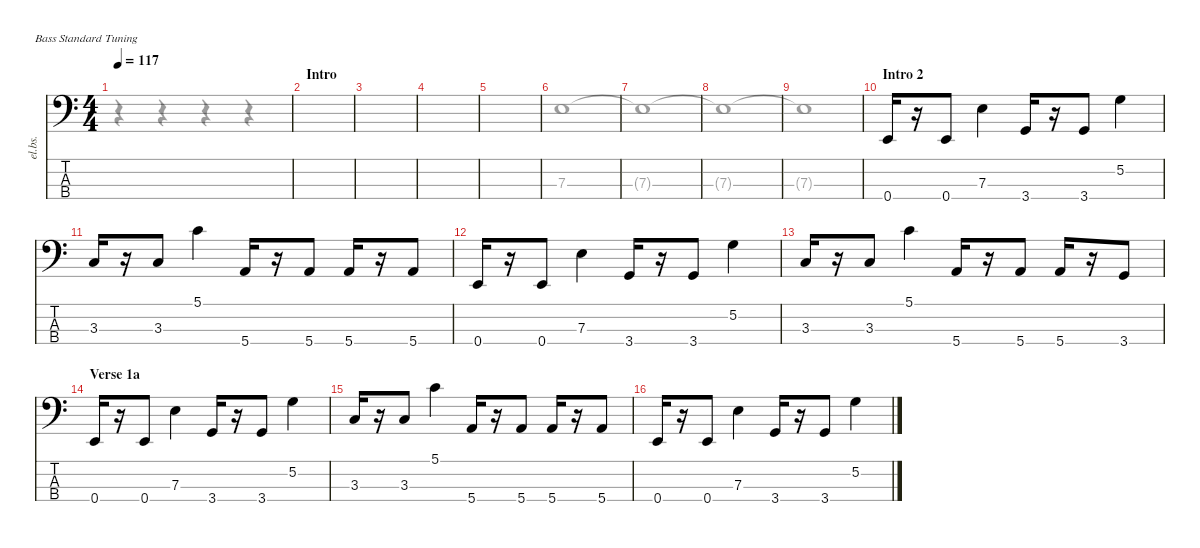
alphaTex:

\defaultSystemsLayout 4
\hideDynamics
\bracketExtendMode nobrackets
\otherSystemsTrackNameOrientation horizontal
\track ("Bass" "el.bs.") {instrument electricbasspick}
\staff {score tabs}
\tuning (G2 D2 A1 E1)
\voice
\ts (4 4)
\beaming (8 2 2 2 2)
\tempo 117
\clef f4
\ks c
|
\section ("" "Intro")
|
|
|
|
|
|
|
|
\section ("" "Intro 2")
0.4.16 r.16 0.4.8 7.3.4 3.4.16 r.16 3.4.8 5.2.4 |
3.3.16 r.16 3.3.8 5.1.4 5.4.16 r.16 5.4.8 5.4.16 r.16 5.4.8 |
0.4.16 r.16 0.4.8 7.3.4 3.4.16 r.16 3.4.8 5.2.4 |
3.3.16 r.16 3.3.8 5.1.4 5.4.16 r.16 5.4.8 5.4.16 r.16 3.4.8 |
\section ("" "Verse 1a")
0.4.16 r.16 0.4.8 7.3.4 3.4.16 r.16 3.4.8 5.2.4 |
3.3.16 r.16 3.3.8 5.1.4 5.4.16 r.16 5.4.8 5.4.16 r.16 5.4.8 |
0.4.16 r.16 0.4.8 7.3.4 3.4.16 r.16 3.4.8 5.2.4
\voice
\clef f4
\ottava regular
\simile none
\ks c
r.4{dy mf} r.4 r.4 r.4 |
|
|
|
|
7.3.1 |
7.3{t}.1 |
7.3{t}.1 |
7.3{t}.1 |
|
|
|
|
|
|
